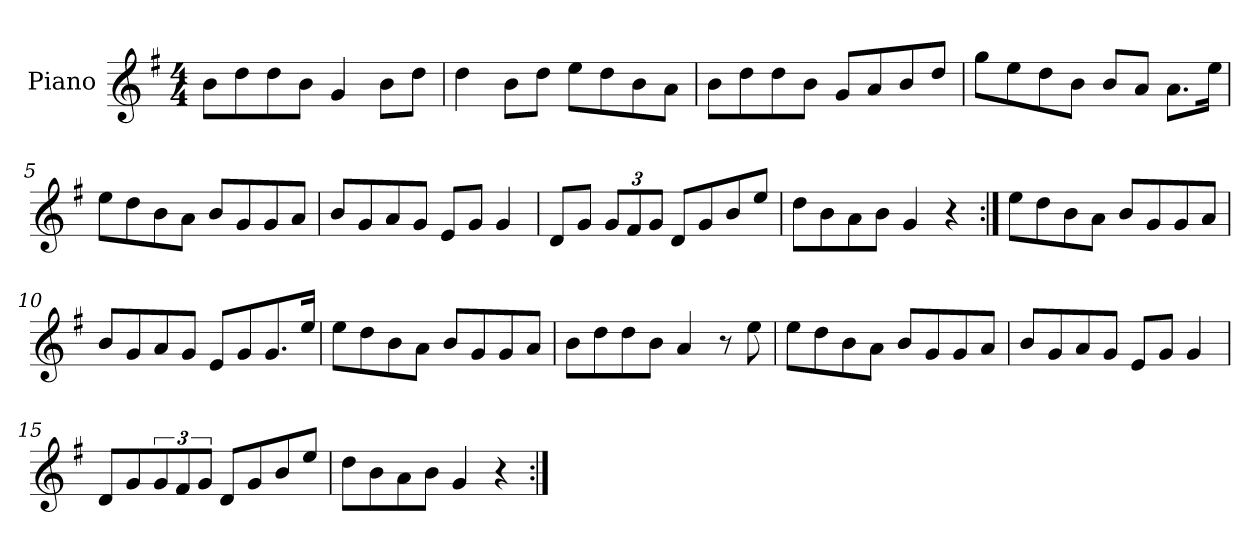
**kern
*part1
*staff1
*I"Piano
*I'Pno
*clefG2
*k[f#]
*G:
*M4/4
=1
8b\L
8dd\
8dd\
8b\J
4g/
8b\L
8dd\J
=2
4dd\
8b\L
8dd\J
8ee\L
8dd\
8b\
8a\J
=3
8b\L
8dd\
8dd\
8b\J
8g/L
8a/
8b/
8dd/J
=4
8gg\L
8ee\
8dd\
8b\J
8b/L
8a/J
8.a\L
16ee\Jk
!!LO:LB:g=z
=5
8ee\L
8dd\
8b\
8a\J
8b/L
8g/
8g/
8a/J
=6
8b/L
8g/
8a/
8g/J
8e/L
8g/J
4g/
=7
8d/L
8g/J
12g/L
12f#/
12g/J
8d/L
8g/
8b/
8ee/J
=8
8dd\L
8b\
8a\
8b\J
4g/
4r
!!LO:LB:g=z
=9:|!
8ee\L
8dd\
8b\
8a\J
8b/L
8g/
8g/
8a/J
=10
8b/L
8g/
8a/
8g/J
8e/L
8g/
8.g/
16ee/Jk
=11
8ee\L
8dd\
8b\
8a\J
8b/L
8g/
8g/
8a/J
=12
8b\L
8dd\
8dd\
8b\J
4a/
8r
8ee\
!!LO:LB:g=z
=13
8ee\L
8dd\
8b\
8a\J
8b/L
8g/
8g/
8a/J
=14
8b/L
8g/
8a/
8g/J
8e/L
8g/J
4g/
=15
8d/L
8g/
12g/
12f#/
12g/J
8d/L
8g/
8b/
8ee/J
=16
8dd\L
8b\
8a\
8b\J
4g/
4r
=:|!
*-
